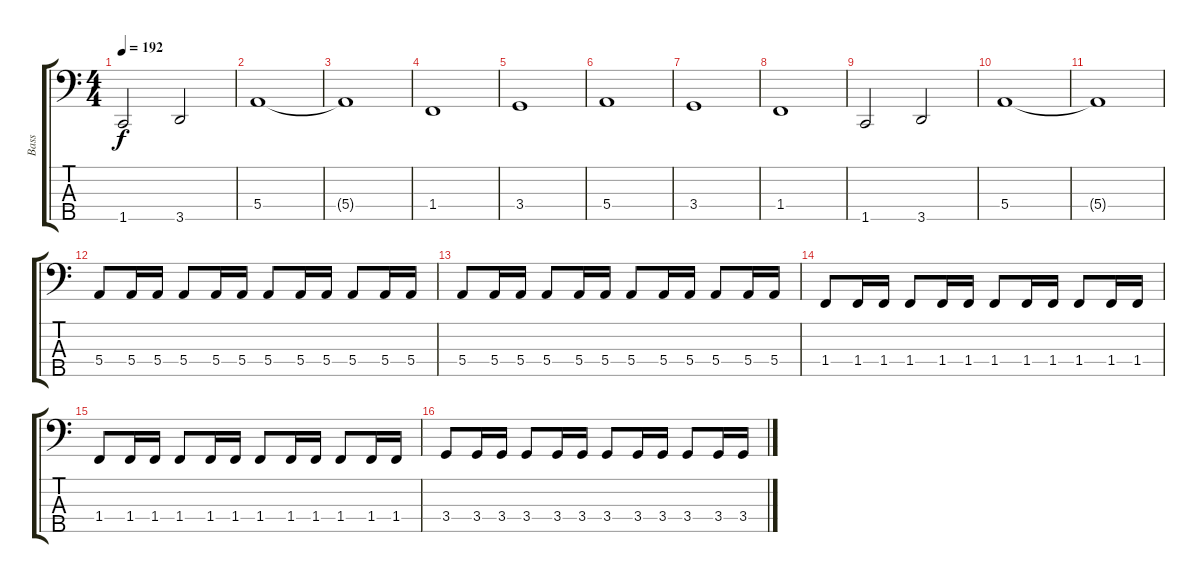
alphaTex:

\track ("Bass" "Bass") {instrument electricbasspick}
\staff {score tabs}
\tuning (G2 D2 A1 E1 B0) {hide}
\ts (4 4)
\tempo 192
\clef f4
\ks c
1.5.2{dy f} 3.5.2 |
5.4.1 |
5.4{t}.1 |
1.4.1 |
3.4.1 |
5.4.1 |
3.4.1 |
1.4.1 |
1.5.2 3.5.2 |
5.4.1 |
5.4{t}.1 |
5.4.8 5.4.16 5.4.16 5.4.8 5.4.16 5.4.16 5.4.8 5.4.16 5.4.16 5.4.8 5.4.16 5.4.16 |
5.4.8 5.4.16 5.4.16 5.4.8 5.4.16 5.4.16 5.4.8 5.4.16 5.4.16 5.4.8 5.4.16 5.4.16 |
1.4.8 1.4.16 1.4.16 1.4.8 1.4.16 1.4.16 1.4.8 1.4.16 1.4.16 1.4.8 1.4.16 1.4.16 |
1.4.8 1.4.16 1.4.16 1.4.8 1.4.16 1.4.16 1.4.8 1.4.16 1.4.16 1.4.8 1.4.16 1.4.16 |
3.4.8 3.4.16 3.4.16 3.4.8 3.4.16 3.4.16 3.4.8 3.4.16 3.4.16 3.4.8 3.4.16 3.4.16
